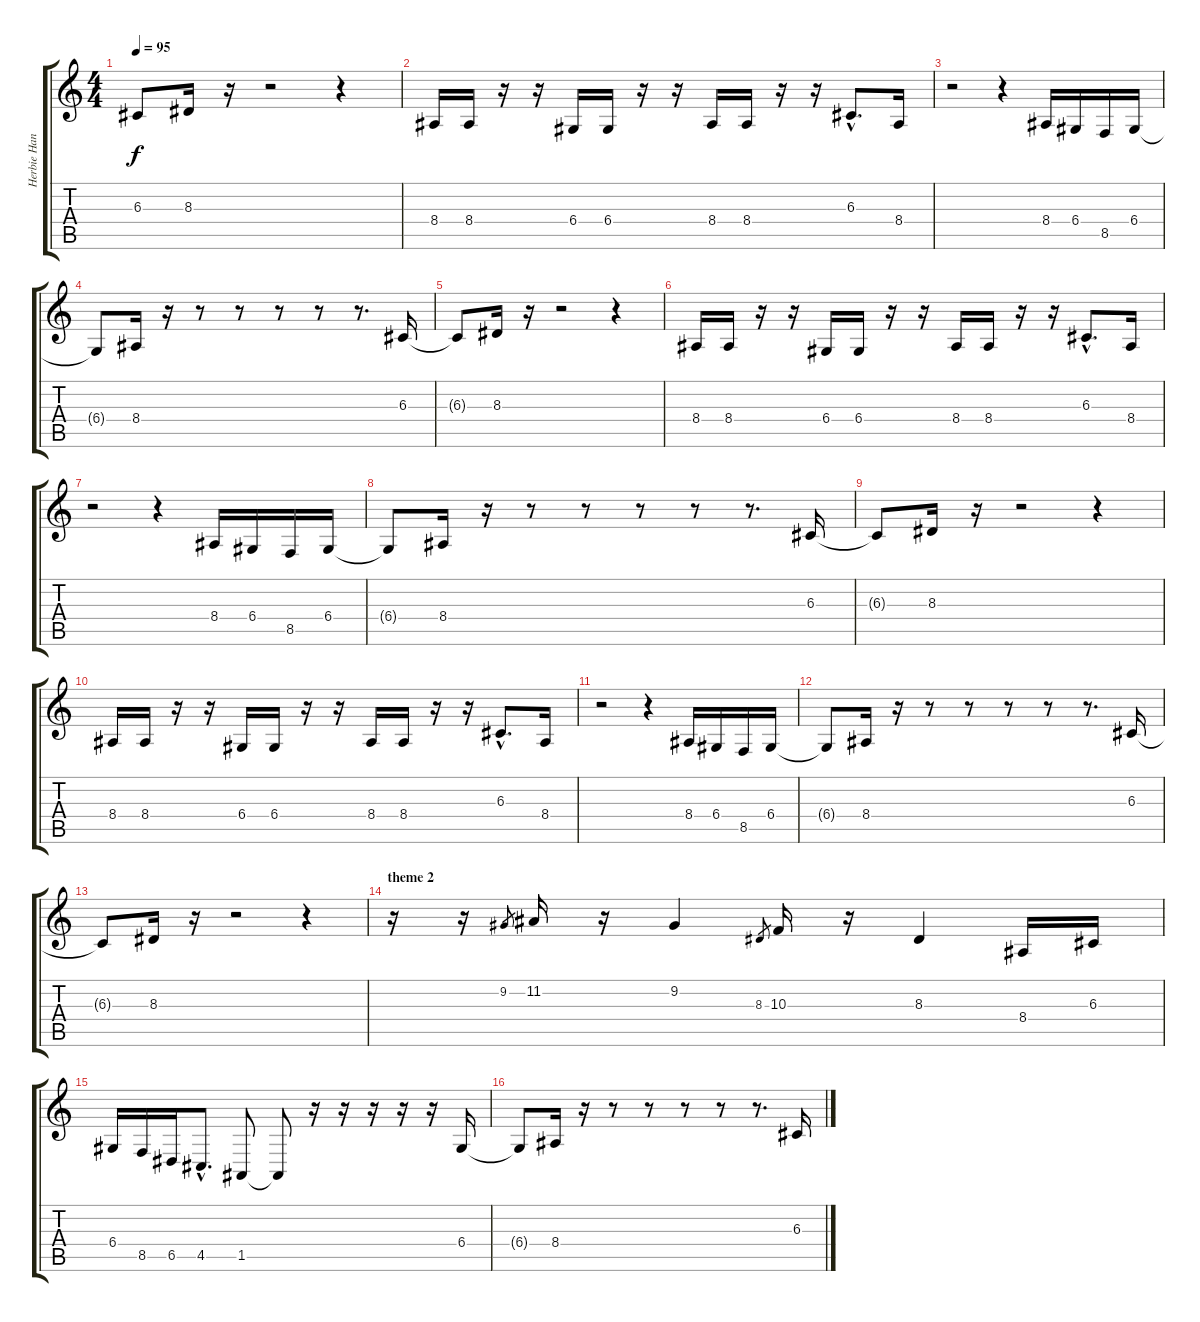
\track ("Herbie Hancock (clavier)" "Herbie Han") {instrument lead2sawtooth}
\staff {score tabs}
\tuning (E4 B3 G3 D3 A2 E2) {hide}
\ts (4 4)
\tempo 95
\clef g2
\ks c
6.3{t}.8{dy f} 8.3.16 r.16 r.2 r.4 |
8.4.16 8.4.16 r.16 r.16 6.4.16 6.4.16 r.16 r.16 8.4.16 8.4.16 r.16 r.16 6.3{hac}.8{d} 8.4.16 |
r.2 r.4 8.4.16 6.4.16 8.5.16 6.4.16 |
6.4{t}.8 8.4.16 r.16 r.8 r.8 r.8 r.8 r.8{d} 6.3.16 |
6.3{t}.8 8.3.16 r.16 r.2 r.4 |
8.4.16 8.4.16 r.16 r.16 6.4.16 6.4.16 r.16 r.16 8.4.16 8.4.16 r.16 r.16 6.3{hac}.8{d} 8.4.16 |
r.2 r.4 8.4.16 6.4.16 8.5.16 6.4.16 |
6.4{t}.8 8.4.16 r.16 r.8 r.8 r.8 r.8 r.8{d} 6.3.16 |
6.3{t}.8 8.3.16 r.16 r.2 r.4 |
8.4.16 8.4.16 r.16 r.16 6.4.16 6.4.16 r.16 r.16 8.4.16 8.4.16 r.16 r.16 6.3{hac}.8{d} 8.4.16 |
r.2 r.4 8.4.16 6.4.16 8.5.16 6.4.16 |
6.4{t}.8 8.4.16 r.16 r.8 r.8 r.8 r.8 r.8{d} 6.3.16 |
6.3{t}.8 8.3.16 r.16 r.2 r.4 |
\section ("" "theme 2")
r.16 r.16 9.2.8{gr} 11.2.16 r.16 9.2.4 8.3.8{gr} 10.3.16 r.16 8.3.4 8.4.16 6.3.16 |
6.4.16 8.5.16 6.5.16 4.5{hac}.8{d} 1.5.8 1.5{t}.8 r.16 r.16 r.16 r.16 r.16 6.4.16 |
6.4{t}.8 8.4.16 r.16 r.8 r.8 r.8 r.8 r.8{d} 6.3.16
